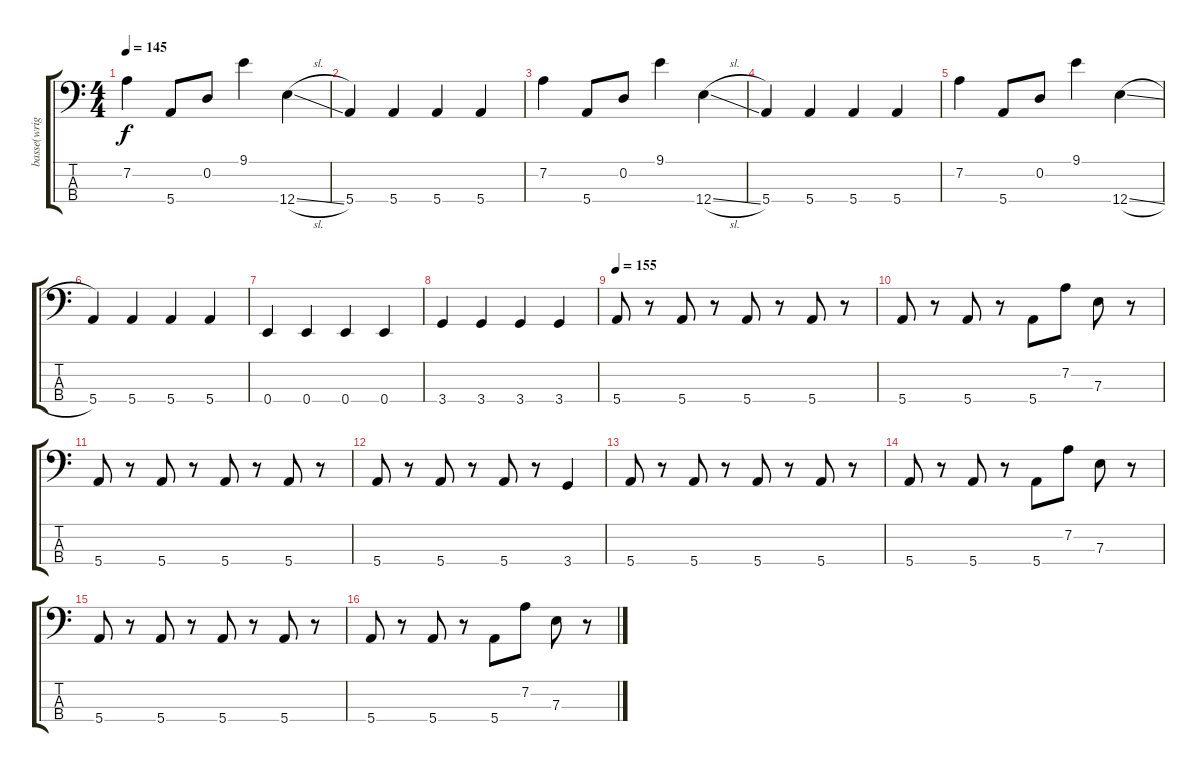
\track ("basse(wright)" "basse(wrig") {instrument electricbassfinger}
\staff {score tabs}
\tuning (G2 D2 A1 E1) {hide}
\ts (4 4)
\tempo 145
\clef f4
\ks c
7.2.4{dy f} 5.4.8 0.2.8 9.1.4 12.4{sl}.4 |
5.4.4 5.4.4 5.4.4 5.4.4 |
7.2.4 5.4.8 0.2.8 9.1.4 12.4{sl}.4 |
5.4.4 5.4.4 5.4.4 5.4.4 |
7.2.4 5.4.8 0.2.8 9.1.4 12.4{sl}.4 |
5.4.4 5.4.4 5.4.4 5.4.4 |
0.4.4 0.4.4 0.4.4 0.4.4 |
3.4.4 3.4.4 3.4.4 3.4.4 |
\tempo 155
5.4.8 r.8 5.4.8 r.8 5.4.8 r.8 5.4.8 r.8 |
5.4.8 r.8 5.4.8 r.8 5.4.8 7.2.8 7.3.8 r.8 |
5.4.8 r.8 5.4.8 r.8 5.4.8 r.8 5.4.8 r.8 |
5.4.8 r.8 5.4.8 r.8 5.4.8 r.8 3.4.4 |
5.4.8 r.8 5.4.8 r.8 5.4.8 r.8 5.4.8 r.8 |
5.4.8 r.8 5.4.8 r.8 5.4.8 7.2.8 7.3.8 r.8 |
5.4.8 r.8 5.4.8 r.8 5.4.8 r.8 5.4.8 r.8 |
5.4.8 r.8 5.4.8 r.8 5.4.8 7.2.8 7.3.8 r.8
